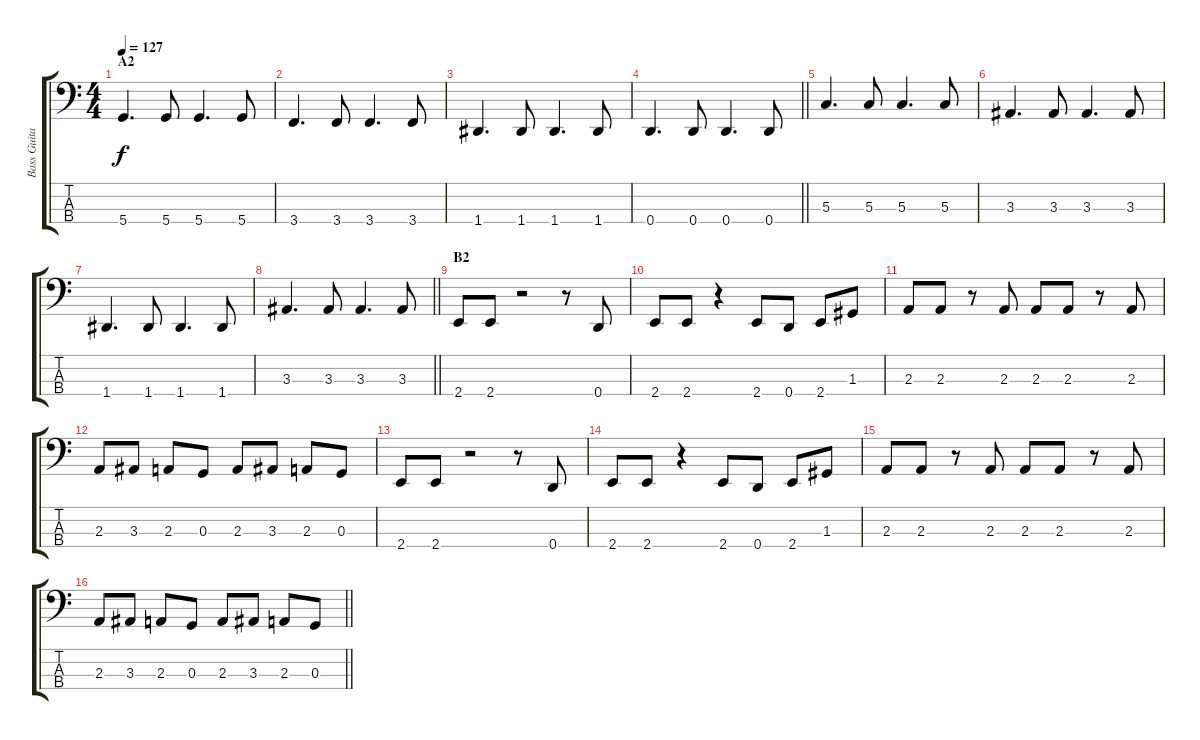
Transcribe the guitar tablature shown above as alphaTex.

\track ("Bass Guitar" "Bass Guita") {instrument electricbassfinger}
\staff {score tabs}
\tuning (F2 C2 G1 D1) {hide}
\ts (4 4)
\section ("" "A2")
\tempo 127
\clef f4
\ks c
5.4.4{d dy f} 5.4.8 5.4.4{d} 5.4.8 |
3.4.4{d} 3.4.8 3.4.4{d} 3.4.8 |
1.4.4{d} 1.4.8 1.4.4{d} 1.4.8 |
\barLineRight lightlight
0.4.4{d} 0.4.8 0.4.4{d} 0.4.8 |
5.3.4{d} 5.3.8 5.3.4{d} 5.3.8 |
3.3.4{d} 3.3.8 3.3.4{d} 3.3.8 |
1.4.4{d} 1.4.8 1.4.4{d} 1.4.8 |
\barLineRight lightlight
3.3.4{d} 3.3.8 3.3.4{d} 3.3.8 |
\section ("" "B2")
2.4.8 2.4.8 r.2 r.8 0.4.8 |
2.4.8 2.4.8 r.4 2.4.8 0.4.8 2.4.8 1.3.8 |
2.3.8 2.3.8 r.8 2.3.8 2.3.8 2.3.8 r.8 2.3.8 |
2.3.8 3.3.8 2.3.8 0.3.8 2.3.8 3.3.8 2.3.8 0.3.8 |
2.4.8 2.4.8 r.2 r.8 0.4.8 |
2.4.8 2.4.8 r.4 2.4.8 0.4.8 2.4.8 1.3.8 |
2.3.8 2.3.8 r.8 2.3.8 2.3.8 2.3.8 r.8 2.3.8 |
\barLineRight lightlight
2.3.8 3.3.8 2.3.8 0.3.8 2.3.8 3.3.8 2.3.8 0.3.8
